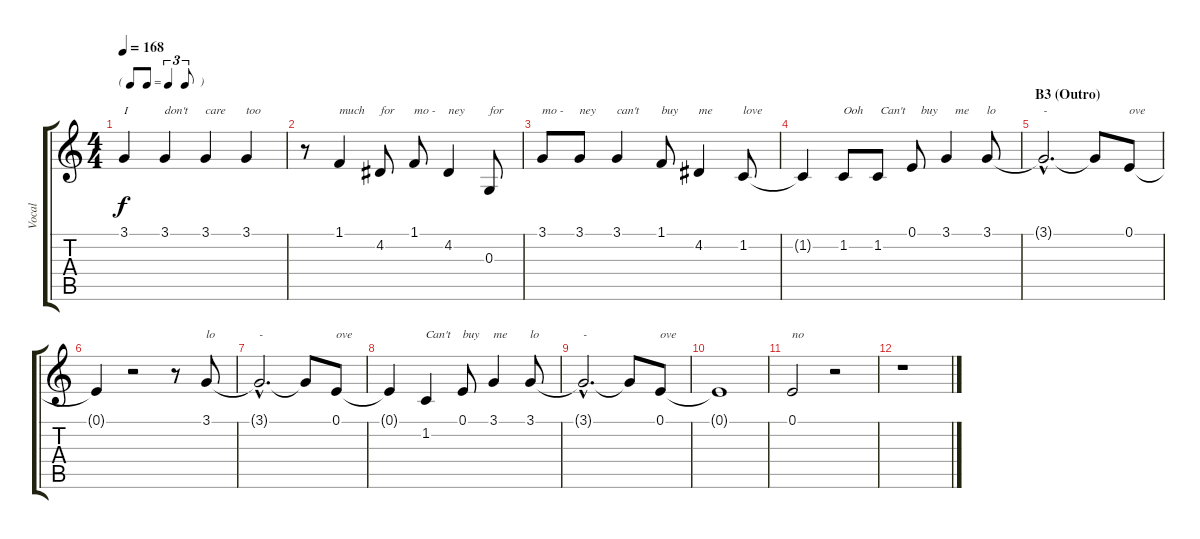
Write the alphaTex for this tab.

\track ("Vocal" "Vocal") {instrument lead2sawtooth}
\staff {score tabs}
\tuning (E4 B3 G3 D3 A2 E2) {hide}
\ts (4 4)
\tf triplet8th
\tempo 168
\clef g2
\ks c
3.1.4{txt "I" dy f} 3.1.4{txt "don't"} 3.1.4{txt "care"} 3.1.4{txt "too"} |
r.8 1.1.4{txt "much"} 4.2.8{txt "for"} 1.1.8{txt "mo -"} 4.2.4{txt "ney"} 0.3.8{txt "for"} |
3.1.8{txt "mo -"} 3.1.8{txt "ney"} 3.1.4{txt "can't"} 1.1.8{txt "buy"} 4.2.4{txt "me"} 1.2.8{txt "love"} |
\section ("" "")
1.2{t}.4 1.2.8{txt "Ooh"} 1.2.8{txt " Can't"} 0.1.8{txt "   buy"} 3.1.4{txt "   me"} 3.1.8{txt "lo "} |
\section ("" "B3 (Outro)")
3.1{hac t}.2{d txt "-"} 3.1{t}.8 0.1.8{txt "ove"} |
0.1{t}.4 r.2 r.8 3.1.8{txt "lo"} |
3.1{hac t}.2{d txt "-"} 3.1{t}.8 0.1.8{txt "ove"} |
0.1{t}.4 1.2.4{txt "Can't"} 0.1.8{txt "buy"} 3.1.4{txt "me"} 3.1.8{txt "lo"} |
3.1{hac t}.2{d txt "-"} 3.1{t}.8 0.1.8{txt "ove"} |
0.1{t}.1 |
0.1.2{txt "no"} r.2 |
r.1
